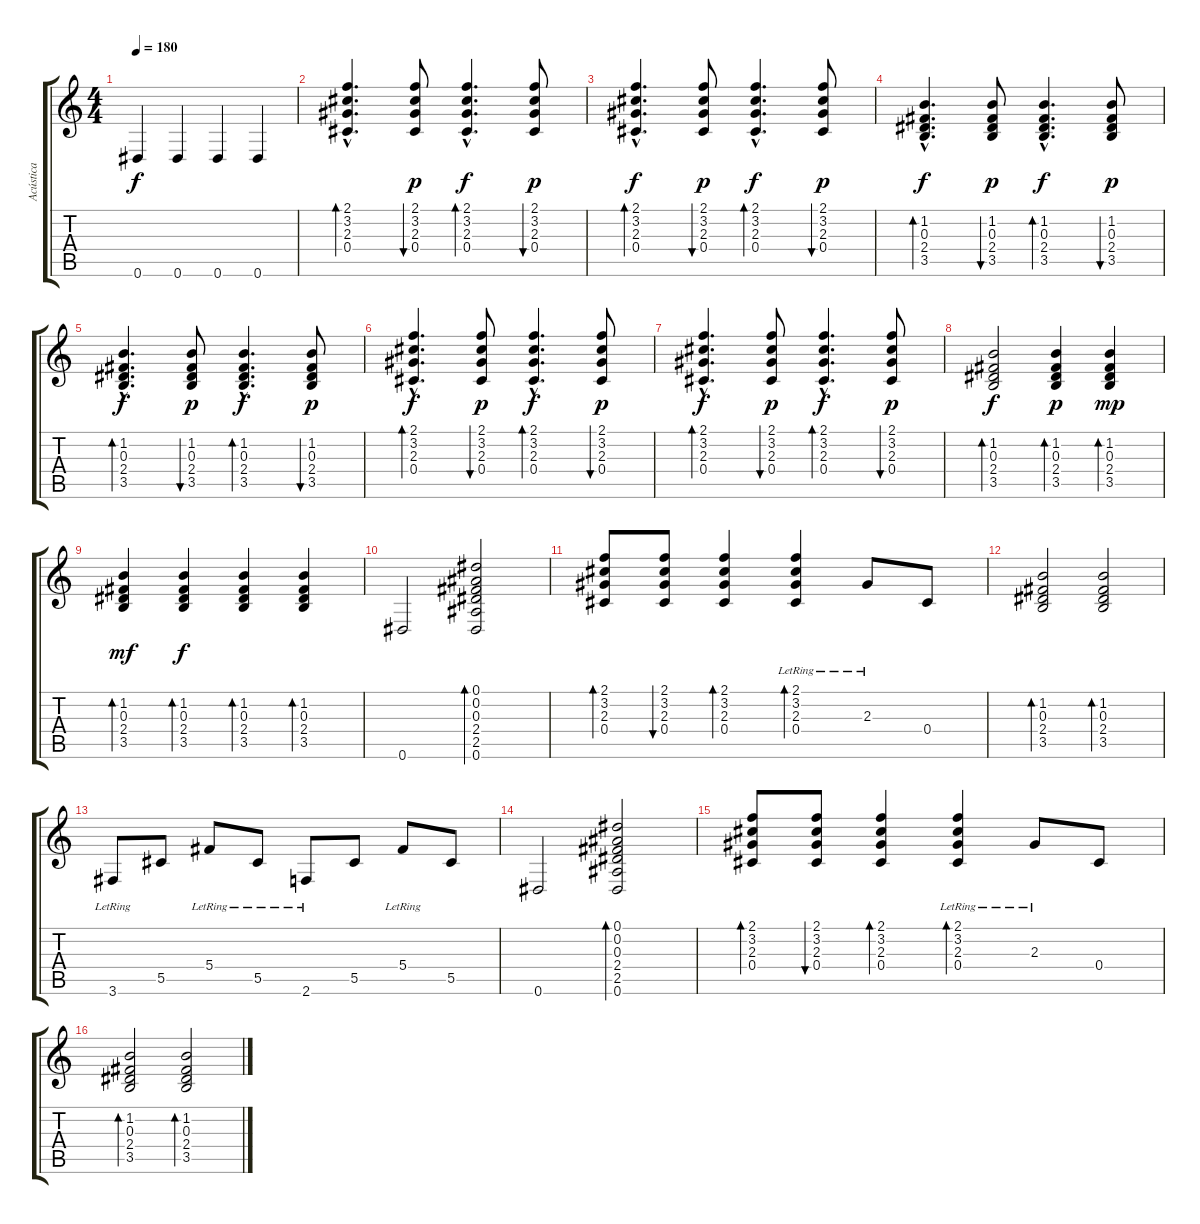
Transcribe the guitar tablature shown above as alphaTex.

\track ("Acústica" "Acústica") {instrument acousticguitarsteel}
\staff {score tabs}
\tuning (Eb4 Bb3 Gb3 Db3 Ab2 Eb2) {hide}
\ts (4 4)
\tempo 180
\clef g2
\ks c
0.6.4{dy f} 0.6.4 0.6.4 0.6.4 |
(2.1{hac} 3.2{hac} 2.3{hac} 0.4{hac}).4{d bd 60} (2.1 3.2 2.3 0.4).8{bu 60 dy p} (2.1{hac} 3.2{hac} 2.3{hac} 0.4{hac}).4{d bd 60 dy f} (2.1 3.2 2.3 0.4).8{bu 60 dy p} |
(2.1{hac} 3.2{hac} 2.3{hac} 0.4{hac}).4{d bd 60 dy f} (2.1 3.2 2.3 0.4).8{bu 60 dy p} (2.1{hac} 3.2{hac} 2.3{hac} 0.4{hac}).4{d bd 60 dy f} (2.1 3.2 2.3 0.4).8{bu 60 dy p} |
(1.2{hac} 0.3{hac} 2.4{hac} 3.5{hac}).4{d bd 60 dy f} (1.2 0.3 2.4 3.5).8{bu 60 dy p} (1.2{hac} 0.3{hac} 2.4{hac} 3.5{hac}).4{d bd 60 dy f} (1.2 0.3 2.4 3.5).8{bu 60 dy p} |
(1.2{hac} 0.3{hac} 2.4{hac} 3.5{hac}).4{d bd 60 dy f} (1.2 0.3 2.4 3.5).8{bu 60 dy p} (1.2{hac} 0.3{hac} 2.4{hac} 3.5{hac}).4{d bd 60 dy f} (1.2 0.3 2.4 3.5).8{bu 60 dy p} |
(2.1{hac} 3.2{hac} 2.3{hac} 0.4{hac}).4{d bd 60 dy f} (2.1 3.2 2.3 0.4).8{bu 60 dy p} (2.1{hac} 3.2{hac} 2.3{hac} 0.4{hac}).4{d bd 60 dy f} (2.1 3.2 2.3 0.4).8{bu 60 dy p} |
(2.1{hac} 3.2{hac} 2.3{hac} 0.4{hac}).4{d bd 60 dy f} (2.1 3.2 2.3 0.4).8{bu 60 dy p} (2.1{hac} 3.2{hac} 2.3{hac} 0.4{hac}).4{d bd 60 dy f} (2.1 3.2 2.3 0.4).8{bu 60 dy p} |
(1.2 0.3 2.4 3.5).2{bd 60 dy f} (1.2 0.3 2.4 3.5).4{bd 60 dy p} (1.2 0.3 2.4 3.5).4{bd 60 dy mp} |
(1.2 0.3 2.4 3.5).4{bd 60 dy mf} (1.2 0.3 2.4 3.5).4{bd 60 dy f} (1.2 0.3 2.4 3.5).4{bd 60} (1.2 0.3 2.4 3.5).4{bd 60} |
0.6.2 (0.1 0.2 0.3 2.4 2.5 0.6).2{bd 60} |
(2.1 3.2 2.3 0.4).8{bd 60} (2.1 3.2 2.3 0.4).8{bu 60} (2.1 3.2 2.3 0.4).4{bd 60} (2.1{lr} 3.2{lr} 2.3{lr} 0.4{lr}).4{bd 60} 2.3{lr}.8 0.4.8 |
(1.2 0.3 2.4 3.5).2{bd 60} (1.2 0.3 2.4 3.5).2{bd 60} |
3.6{lr}.8 5.5.8 5.4{lr}.8 5.5{lr}.8 2.6{lr}.8 5.5.8 5.4{lr}.8 5.5.8 |
0.6.2 (0.1 0.2 0.3 2.4 2.5 0.6).2{bd 60} |
(2.1 3.2 2.3 0.4).8{bd 60} (2.1 3.2 2.3 0.4).8{bu 60} (2.1 3.2 2.3 0.4).4{bd 60} (2.1{lr} 3.2{lr} 2.3{lr} 0.4{lr}).4{bd 60} 2.3{lr}.8 0.4.8 |
(1.2 0.3 2.4 3.5).2{bd 60} (1.2 0.3 2.4 3.5).2{bd 60}
